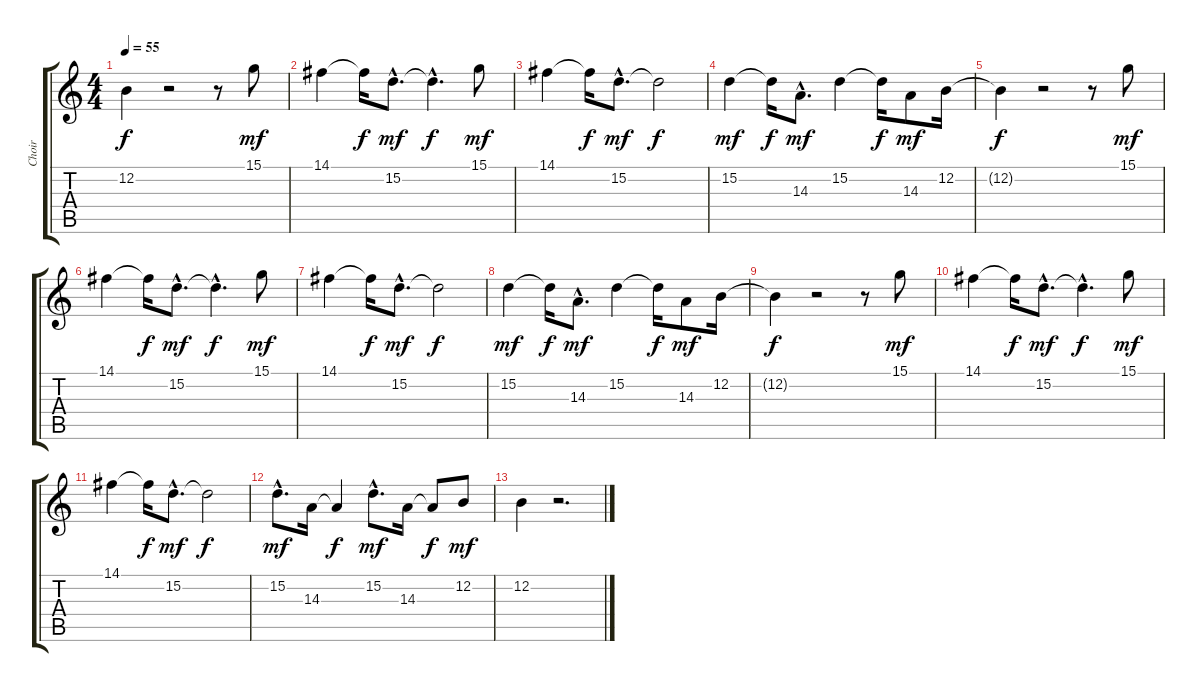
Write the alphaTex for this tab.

\track ("Choir" "Choir") {instrument choiraahs}
\staff {score tabs}
\tuning (E4 B3 G3 D3 A2 E2) {hide}
\ts (4 4)
\tempo 55
\clef g2
\ks c
12.2{t}.4{dy f} r.2 r.8 15.1.8{dy mf} |
14.1.4 14.1{t}.16{dy f} 15.2{hac}.8{d dy mf} 15.2{hac t}.4{d dy f} 15.1.8{dy mf} |
14.1.4 14.1{t}.16{dy f} 15.2{hac}.8{d dy mf} 15.2{t}.2{dy f} |
15.2.4{dy mf} 15.2{t}.16{dy f} 14.3{hac}.8{d dy mf} 15.2.4 15.2{t}.16{dy f} 14.3.8{dy mf} 12.2.16 |
12.2{t}.4{dy f} r.2 r.8 15.1.8{dy mf} |
14.1.4 14.1{t}.16{dy f} 15.2{hac}.8{d dy mf} 15.2{hac t}.4{d dy f} 15.1.8{dy mf} |
14.1.4 14.1{t}.16{dy f} 15.2{hac}.8{d dy mf} 15.2{t}.2{dy f} |
15.2.4{dy mf} 15.2{t}.16{dy f} 14.3{hac}.8{d dy mf} 15.2.4 15.2{t}.16{dy f} 14.3.8{dy mf} 12.2.16 |
12.2{t}.4{dy f} r.2 r.8 15.1.8{dy mf} |
14.1.4 14.1{t}.16{dy f} 15.2{hac}.8{d dy mf} 15.2{hac t}.4{d dy f} 15.1.8{dy mf} |
14.1.4 14.1{t}.16{dy f} 15.2{hac}.8{d dy mf} 15.2{t}.2{dy f} |
15.2{hac}.8{d dy mf} 14.3.16 14.3{t}.4{dy f} 15.2{hac}.8{d dy mf} 14.3.16 14.3{t}.8{dy f} 12.2.8{dy mf} |
12.2.4 r.2{d}
